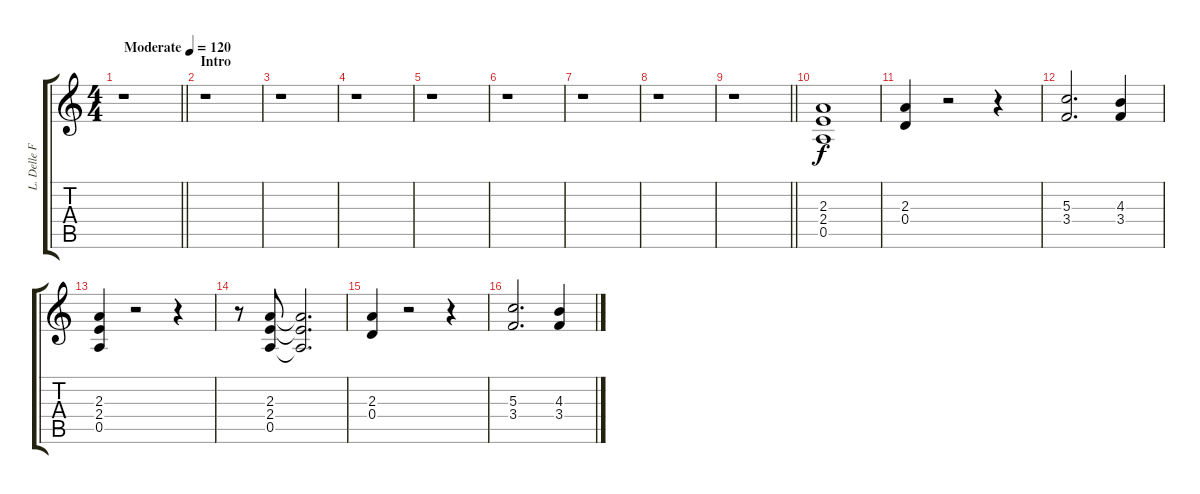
\track ("L. Delle Fave (Dist. Guitar R)" "L. Delle F") {instrument overdrivenguitar}
\staff {score tabs}
\tuning (E4 B3 G3 D3 A2 E2) {hide}
\ts (4 4)
\tempo (120 "Moderate")
\clef g2
\barLineRight lightlight
\ks c
r.1{dy f instrument overdrivenguitar} |
\section ("" "Intro")
r.1 |
r.1 |
r.1 |
r.1 |
r.1 |
r.1 |
r.1 |
\barLineRight lightlight
r.1 |
(2.3 2.4 0.5).1 |
(2.3 0.4).4 r.2 r.4 |
(5.3 3.4).2{d} (4.3 3.4).4 |
(2.3 2.4 0.5).4 r.2 r.4 |
r.8 (2.3 2.4 0.5).8 (2.3{t} 2.4{t} 0.5{t}).2{d} |
(2.3 0.4).4 r.2 r.4 |
(5.3 3.4).2{d} (4.3 3.4).4
